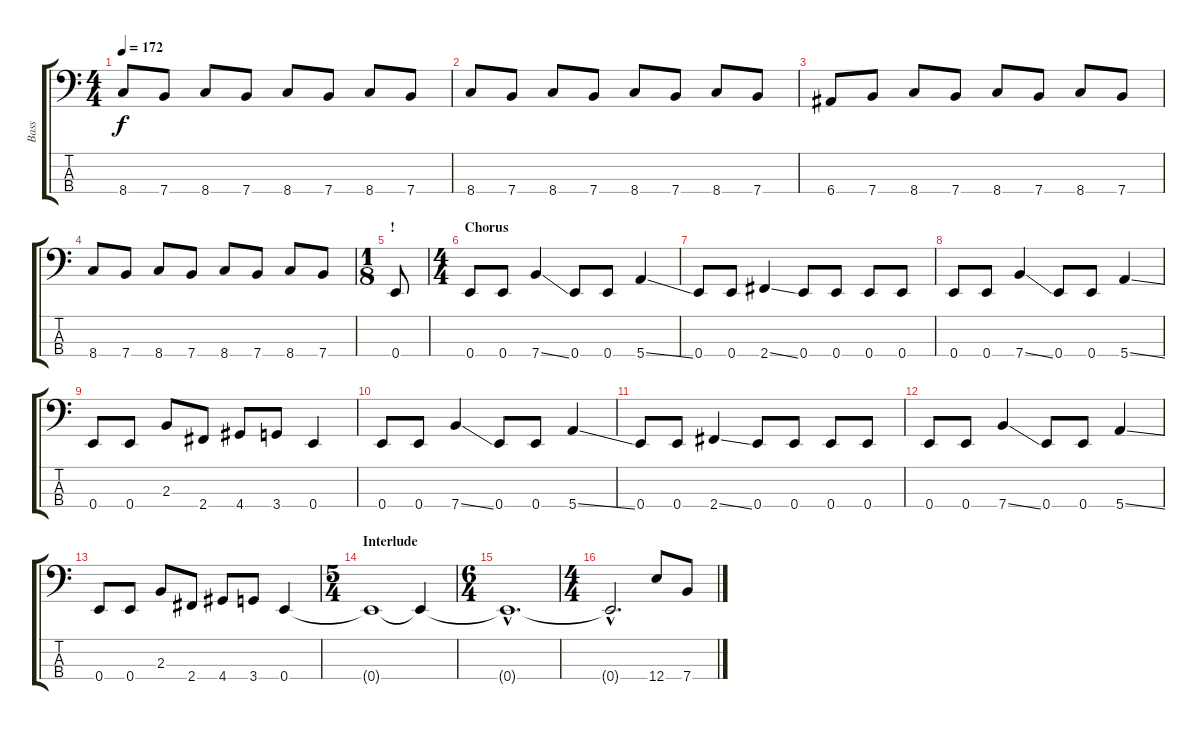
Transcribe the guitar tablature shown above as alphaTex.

\track ("Bass" "Bass") {instrument electricbassfinger}
\staff {score tabs}
\tuning (G2 D2 A1 E1) {hide}
\ts (4 4)
\tempo 172
\clef f4
\ks c
8.4.8{dy f} 7.4.8 8.4.8 7.4.8 8.4.8 7.4.8 8.4.8 7.4.8 |
8.4.8 7.4.8 8.4.8 7.4.8 8.4.8 7.4.8 8.4.8 7.4.8 |
6.4.8 7.4.8 8.4.8 7.4.8 8.4.8 7.4.8 8.4.8 7.4.8 |
8.4.8 7.4.8 8.4.8 7.4.8 8.4.8 7.4.8 8.4.8 7.4.8 |
\ts (1 8)
\section ("" "!")
0.4.8 |
\ts (4 4)
\section ("" "Chorus")
0.4.8 0.4.8 7.4{ss}.4 0.4.8 0.4.8 5.4{ss}.4 |
0.4.8 0.4.8 2.4{ss}.4 0.4.8 0.4.8 0.4.8 0.4.8 |
0.4.8 0.4.8 7.4{ss}.4 0.4.8 0.4.8 5.4{ss}.4 |
0.4.8 0.4.8 2.3.8 2.4.8 4.4.8 3.4.8 0.4.4 |
0.4.8 0.4.8 7.4{ss}.4 0.4.8 0.4.8 5.4{ss}.4 |
0.4.8 0.4.8 2.4{ss}.4 0.4.8 0.4.8 0.4.8 0.4.8 |
0.4.8 0.4.8 7.4{ss}.4 0.4.8 0.4.8 5.4{ss}.4 |
0.4.8 0.4.8 2.3.8 2.4.8 4.4.8 3.4.8 0.4.4 |
\ts (5 4)
\section ("" "Interlude")
0.4{t}.1 0.4{t}.4 |
\ts (6 4)
0.4{hac t}.1{d} |
\ts (4 4)
0.4{hac t}.2{d} 12.4.8 7.4.8
